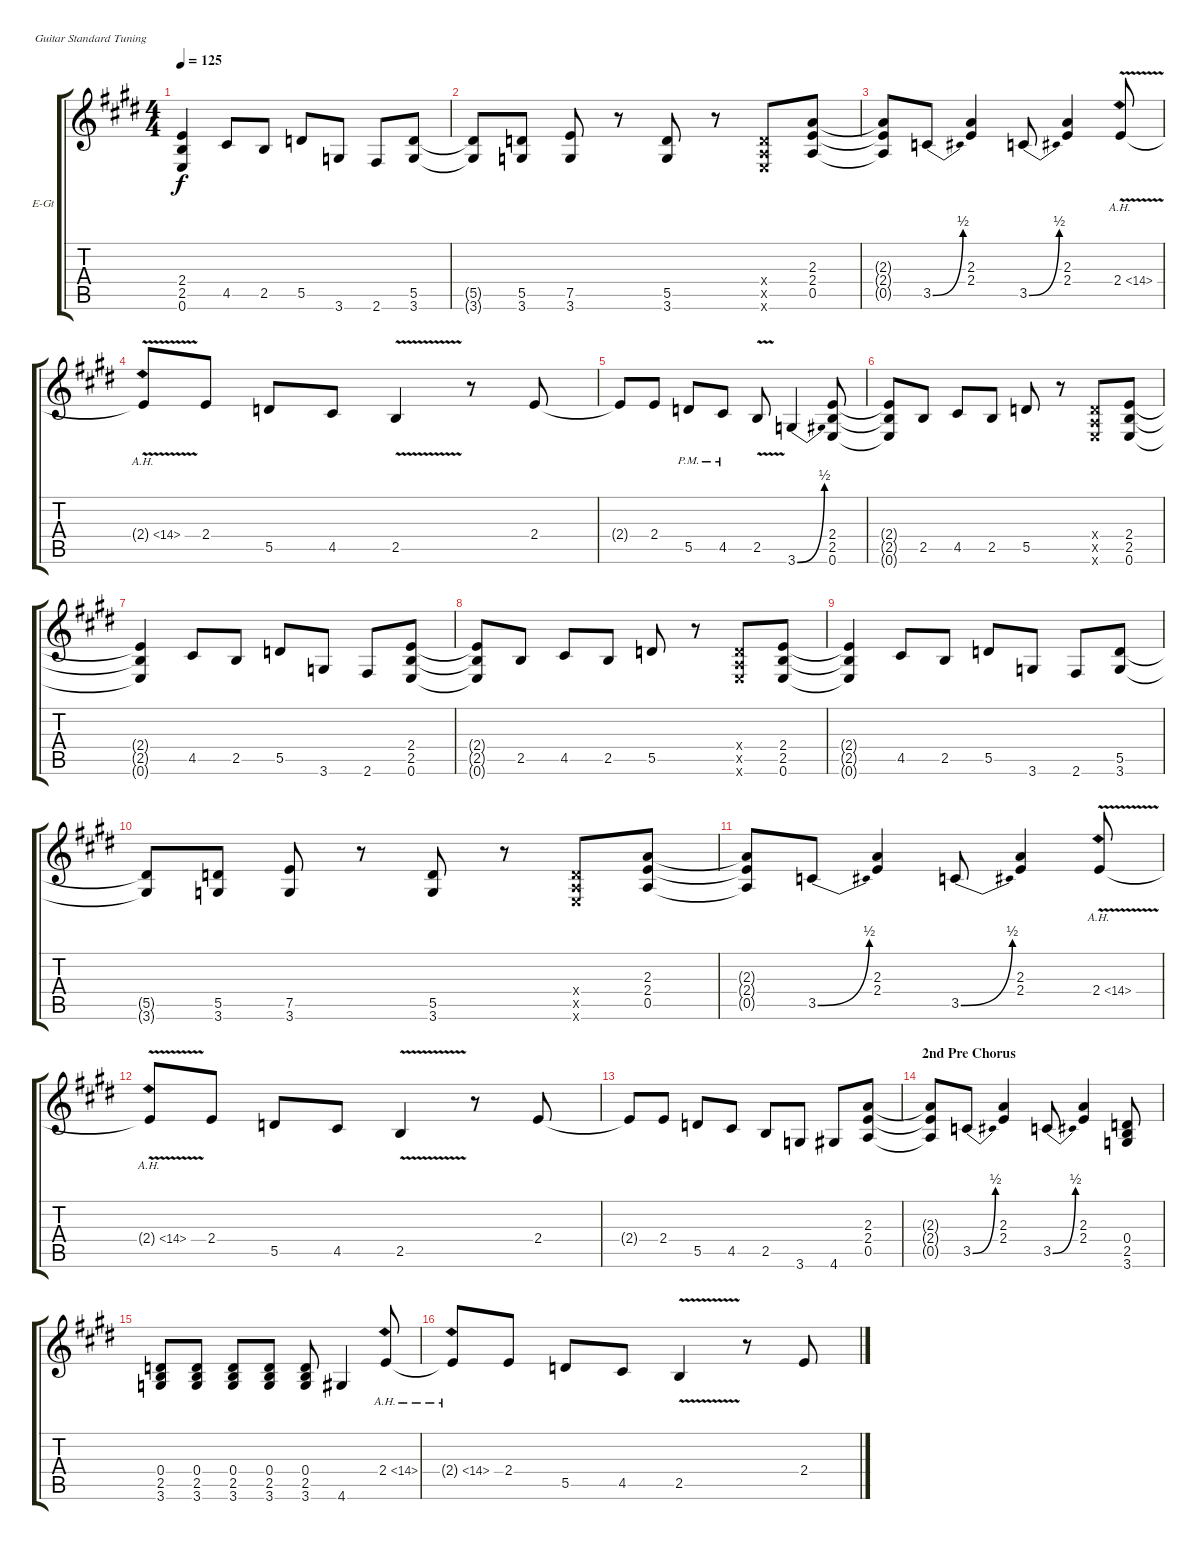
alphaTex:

\bracketExtendMode groupsimilarinstruments
\firstSystemTrackNameOrientation horizontal
\otherSystemsTrackNameOrientation horizontal
\track ("Lead Guitar" "E-Gt") {instrument overdrivenguitar}
\staff {score tabs}
\tuning (E4 B3 G3 D3 A2 E2)
\ts (4 4)
\tempo 125
\clef g2
\ks e
(2.4{t} 2.5{t} 0.6{t}).4{dy f} 4.5.8 2.5.8 5.5.8 3.6.8 2.6.8 (5.5 3.6).8 |
(5.5{t} 3.6{t}).8 (5.5 3.6).8 (7.5 3.6).8 r.8 (5.5 3.6).8 r.8 (0.4{x} 0.5{x} 0.6{x}).8 (2.3 2.4 0.5).8 |
(2.3{t} 2.4{t} 0.5{t}).8 3.5{be (bend 0 0 60 2)}.8 (2.3 2.4).4 3.5{be (bend 0 0 60 2)}.8 (2.3 2.4).4 2.4{ah 12 v}.8 |
2.4{ah 12 v t}.8 2.4.8 5.5.8 4.5.8 2.5{v}.4 r.8 2.4.8 |
2.4{t}.8 2.4.8 5.5{pm}.8 4.5{pm}.8 2.5{v}.8 3.6{be (bend 0 0 60 2)}.4 (2.4 2.5 0.6).8 |
(2.4{t} 2.5{t} 0.6{t}).8 2.5.8 4.5.8 2.5.8 5.5.8 r.8 (0.4{x} 0.5{x} 0.6{x}).8 (2.4 2.5 0.6).8 |
(2.4{t} 2.5{t} 0.6{t}).4 4.5.8 2.5.8 5.5.8 3.6.8 2.6.8 (2.4 2.5 0.6).8 |
(2.4{t} 2.5{t} 0.6{t}).8 2.5.8 4.5.8 2.5.8 5.5.8 r.8 (0.4{x} 0.5{x} 0.6{x}).8 (2.4 2.5 0.6).8 |
(2.4{t} 2.5{t} 0.6{t}).4 4.5.8 2.5.8 5.5.8 3.6.8 2.6.8 (5.5 3.6).8 |
(5.5{t} 3.6{t}).8 (5.5 3.6).8 (7.5 3.6).8 r.8 (5.5 3.6).8 r.8 (0.4{x} 0.5{x} 0.6{x}).8 (2.3 2.4 0.5).8 |
(2.3{t} 2.4{t} 0.5{t}).8 3.5{be (bend 0 0 60 2)}.8 (2.3 2.4).4 3.5{be (bend 0 0 60 2)}.8 (2.3 2.4).4 2.4{ah 12 v}.8 |
2.4{ah 12 v t}.8 2.4.8 5.5.8 4.5.8 2.5{v}.4 r.8 2.4.8 |
2.4{t}.8 2.4.8 5.5.8 4.5.8 2.5.8 3.6.8 4.6.8 (2.3 2.4 0.5).8 |
\section ("" "2nd Pre Chorus")
(2.3{t} 2.4{t} 0.5{t}).8 3.5{be (bend 0 0 60 2)}.8 (2.3 2.4).4 3.5{be (bend 0 0 60 2)}.8 (2.3 2.4).4 (0.4 2.5 3.6).8 |
(0.4 2.5 3.6).8 (0.4 2.5 3.6).8 (0.4 2.5 3.6).8 (0.4 2.5 3.6).8 (0.4 2.5 3.6).8 4.6.4 2.4{ah 12}.8 |
2.4{ah 12 t}.8 2.4.8 5.5.8 4.5.8 2.5{v}.4 r.8 2.4.8
